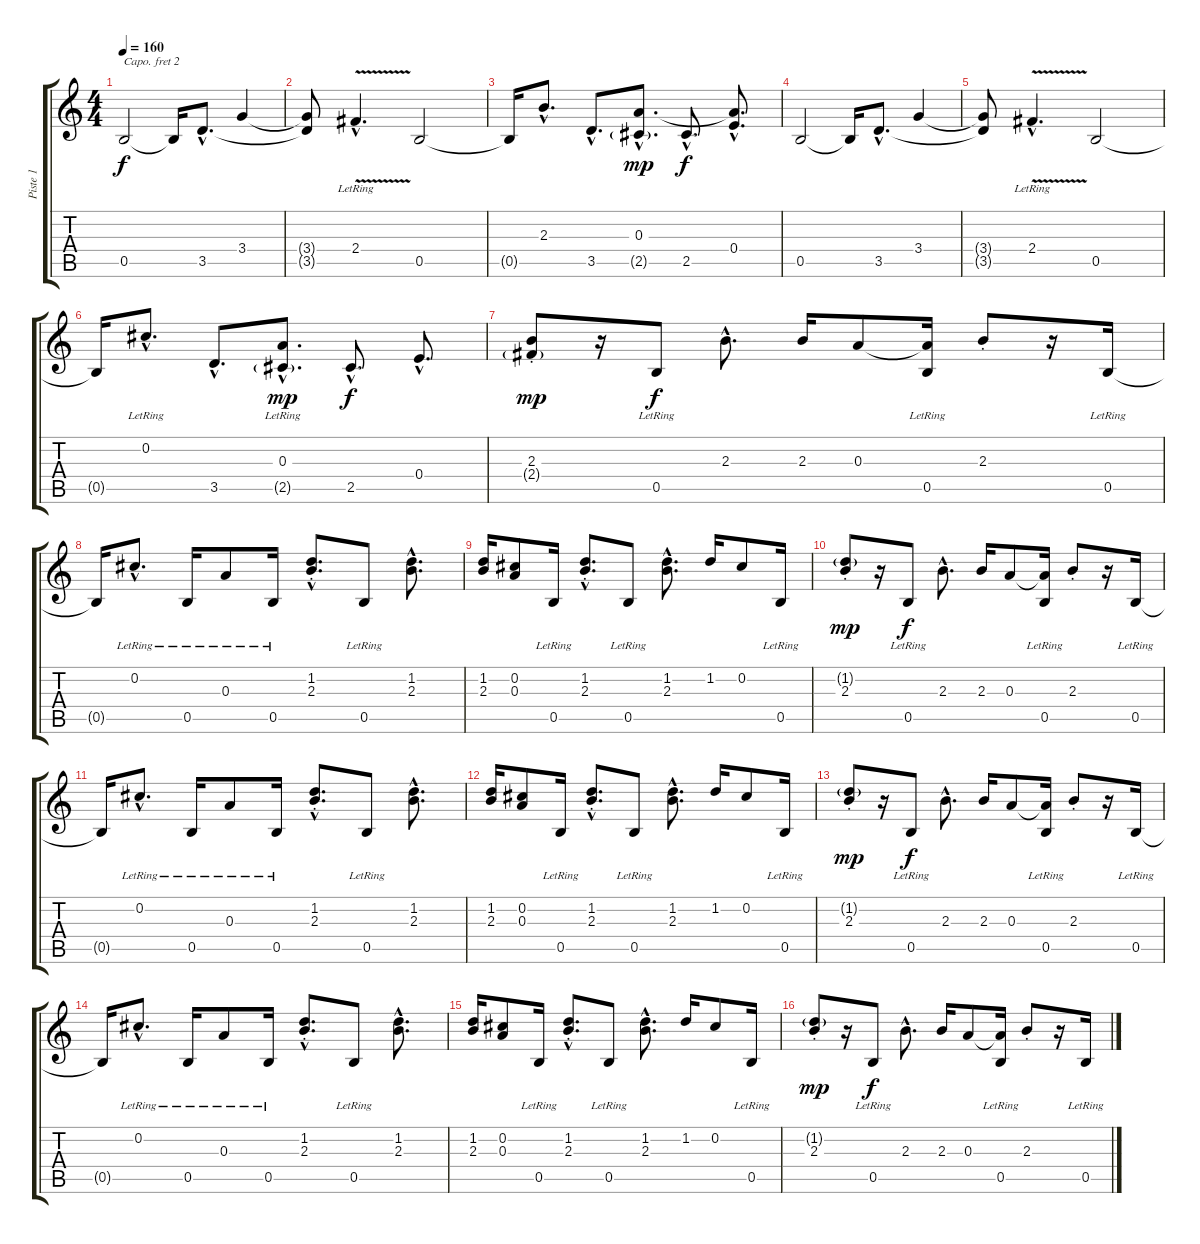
\track ("Piste 1" "Piste 1") {instrument electricguitarclean}
\staff {score tabs}
\capo 2
\tuning (E4 B3 G3 D3 A2 E2) {hide}
\ts (4 4)
\tempo 160
\clef g2
\ks c
0.5.2{dy f instrument electricguitarclean} 0.5{t}.16 3.5{hac}.8{d} 3.4.4 |
(3.4{t} 3.5{t}).8 2.4{v hac lr}.4{d} 0.5.2 |
0.5{t}.16 2.3{hac}.8{d} 3.5{hac}.8{d} (0.3{hac} 2.5{g hac}).8{d dy mp} 2.5{hac}.8{d dy f} (0.3{hac t} 0.4{hac}).8{d} |
0.5.2 0.5{t}.16 3.5{hac}.8{d} 3.4.4 |
(3.4{t} 3.5{t}).8 2.4{v hac lr}.4{d} 0.5.2 |
0.5{t}.16 0.2{hac lr}.8{d} 3.5{hac}.8{d} (0.3{hac lr} 2.5{g hac}).8{d dy mp} 2.5{hac}.8{d dy f} 0.4{hac}.8{d} |
(2.3{st} 2.4{g}).8{dy mp} r.16 0.5{lr}.8{dy f} 2.3{hac}.8{d} 2.3.16 0.3.8 (0.3{t} 0.5{lr}).16 2.3{st}.8 r.16 0.5{lr}.16 |
0.5{t}.16 0.2{hac lr}.8{d} 0.5{lr}.16 0.3{lr}.8 0.5{lr}.16 (1.2{hac st} 2.3{hac}).8{d} 0.5{lr}.8 (1.2{hac} 2.3{hac}).8{d} |
(1.2 2.3).16 (0.2 0.3).8 0.5{lr}.16 (1.2{hac st} 2.3{hac}).8{d} 0.5{lr}.8 (1.2{hac} 2.3{hac}).8{d} 1.2.16 0.2.8 0.5{lr}.16 |
(1.2{g st} 2.3{st}).8{dy mp} r.16 0.5{lr}.8{dy f} 2.3{hac}.8{d} 2.3.16 0.3.8 (0.3{t} 0.5{lr}).16 2.3{st}.8 r.16 0.5{lr}.16 |
0.5{t}.16 0.2{hac lr}.8{d} 0.5{lr}.16 0.3{lr}.8 0.5{lr}.16 (1.2{hac st} 2.3{hac}).8{d} 0.5{lr}.8 (1.2{hac} 2.3{hac}).8{d} |
(1.2 2.3).16 (0.2 0.3).8 0.5{lr}.16 (1.2{hac st} 2.3{hac}).8{d} 0.5{lr}.8 (1.2{hac} 2.3{hac}).8{d} 1.2.16 0.2.8 0.5{lr}.16 |
(1.2{g} 2.3{st}).8{dy mp} r.16 0.5{lr}.8{dy f} 2.3{hac}.8{d} 2.3.16 0.3.8 (0.3{t} 0.5{lr}).16 2.3{st}.8 r.16 0.5{lr}.16 |
0.5{t}.16 0.2{hac lr}.8{d} 0.5{lr}.16 0.3{lr}.8 0.5{lr}.16 (1.2{hac st} 2.3{hac}).8{d} 0.5{lr}.8 (1.2{hac} 2.3{hac}).8{d} |
(1.2 2.3).16 (0.2 0.3).8 0.5{lr}.16 (1.2{hac st} 2.3{hac}).8{d} 0.5{lr}.8 (1.2{hac} 2.3{hac}).8{d} 1.2.16 0.2.8 0.5{lr}.16 |
(1.2{g st} 2.3{st}).8{dy mp} r.16 0.5{lr}.8{dy f} 2.3{hac}.8{d} 2.3.16 0.3.8 (0.3{t} 0.5{lr}).16 2.3{st}.8 r.16 0.5{lr}.16
